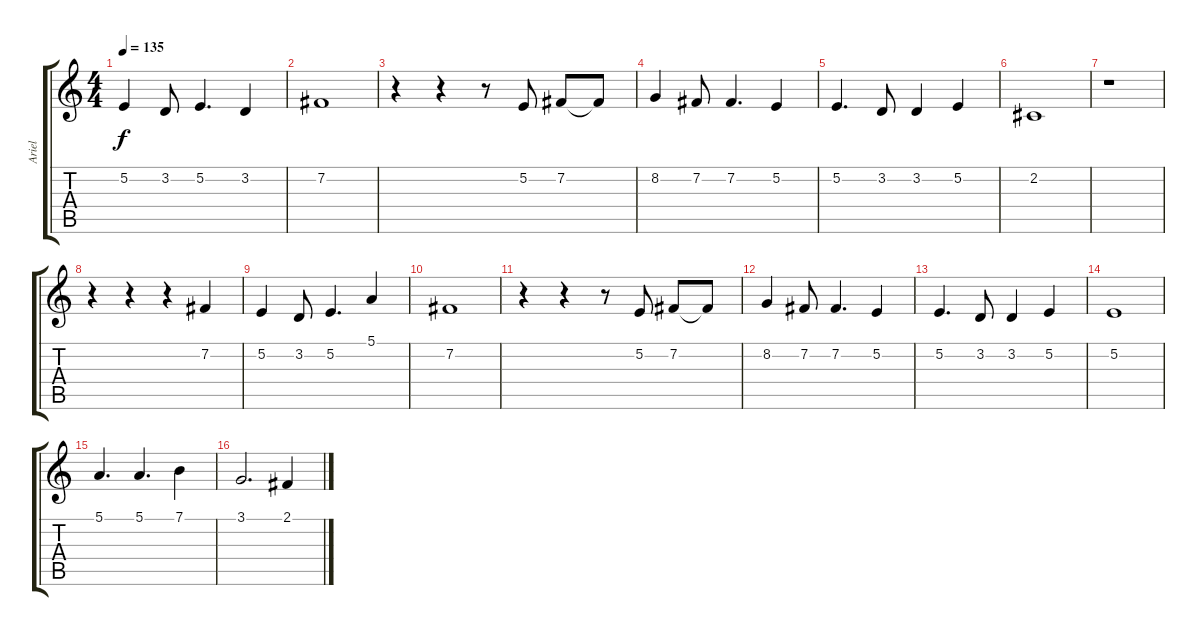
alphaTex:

\track ("Ariel" "Ariel") {instrument oboe}
\staff {score tabs}
\tuning (E4 B3 G3 D3 A2 E2) {hide}
\ts (4 4)
\tempo 135
\clef g2
\ks c
5.2.4{dy f} 3.2.8 5.2.4{d} 3.2.4 |
7.2.1 |
r.4 r.4 r.8 5.2.8 7.2.8 7.2{t}.8 |
8.2.4 7.2.8 7.2.4{d} 5.2.4 |
5.2.4{d} 3.2.8 3.2.4 5.2.4 |
2.2.1 |
r.1 |
r.4 r.4 r.4 7.2.4 |
5.2.4 3.2.8 5.2.4{d} 5.1.4 |
7.2.1 |
r.4 r.4 r.8 5.2.8 7.2.8 7.2{t}.8 |
8.2.4 7.2.8 7.2.4{d} 5.2.4 |
5.2.4{d} 3.2.8 3.2.4 5.2.4 |
5.2.1 |
5.1.4{d} 5.1.4{d} 7.1.4 |
3.1.2{d} 2.1.4
